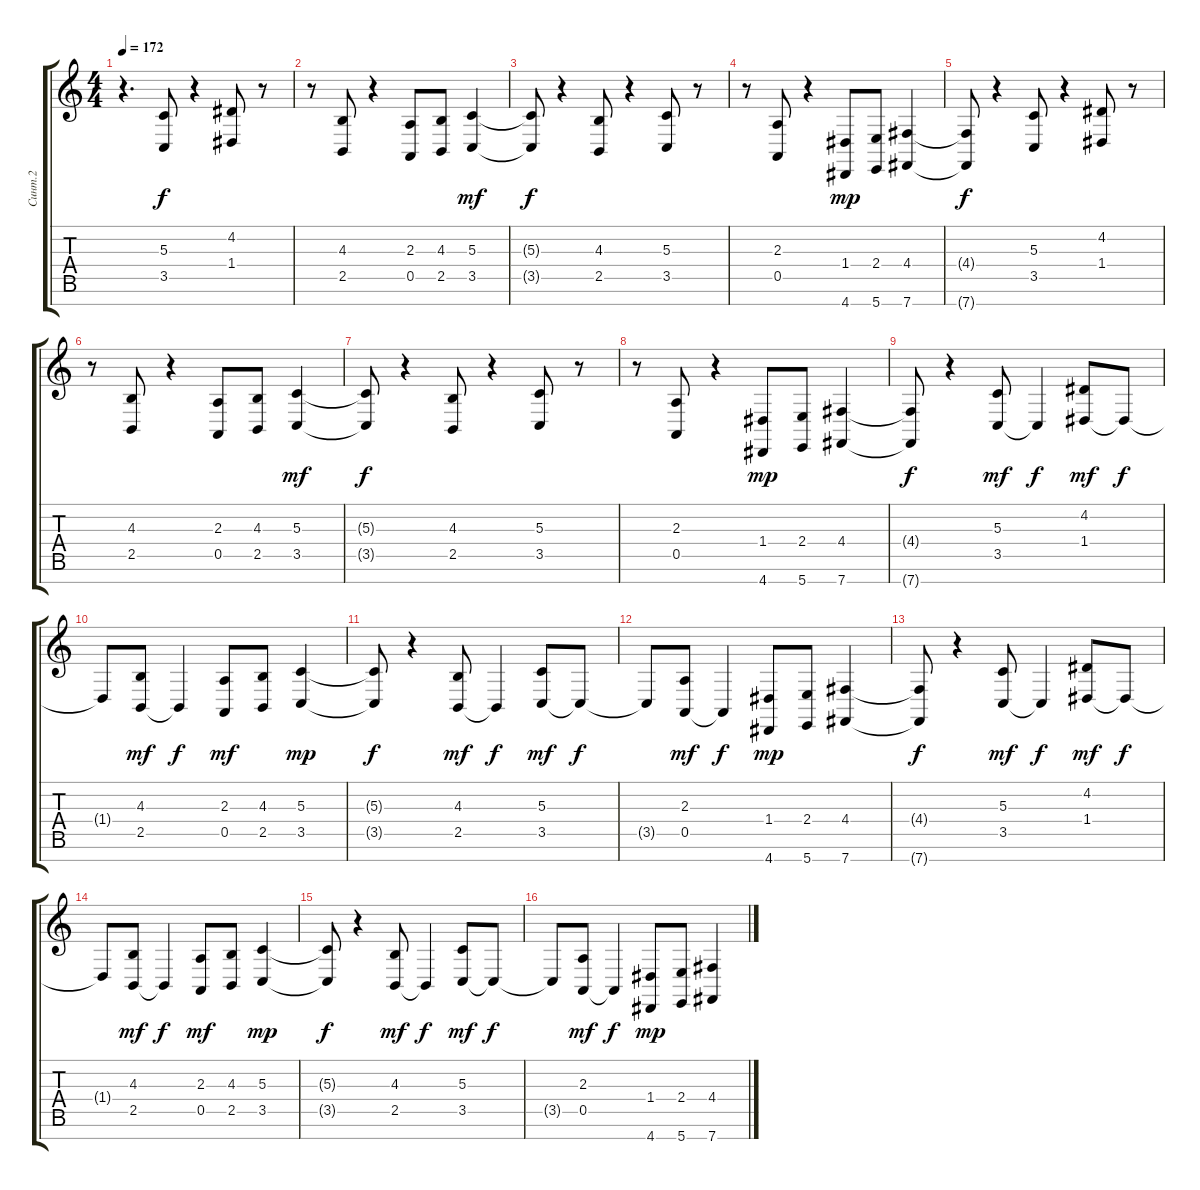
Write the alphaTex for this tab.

\track ("Синт.2" "Синт.2") {instrument stringensemble1}
\staff {score tabs}
\tuning (E4 B3 G3 D3 A2 E2 B1) {hide}
\ts (4 4)
\tempo 172
\clef g2
\ks c
r.4{d dy f instrument stringensemble1} (5.3 3.5).8 r.4 (4.2 1.4).8 r.8 |
r.8 (4.3 2.5).8 r.4 (2.3 0.5).8 (4.3 2.5).8 (5.3 3.5).4{dy mf} |
(5.3{t} 3.5{t}).8{dy f} r.4 (4.3 2.5).8 r.4 (5.3 3.5).8 r.8 |
r.8 (2.3 0.5).8 r.4 (1.4 4.7).8{dy mp} (2.4 5.7).8 (4.4 7.7).4 |
(4.4{t} 7.7{t}).8{dy f} r.4 (5.3 3.5).8 r.4 (4.2 1.4).8 r.8 |
r.8 (4.3 2.5).8 r.4 (2.3 0.5).8 (4.3 2.5).8 (5.3 3.5).4{dy mf} |
(5.3{t} 3.5{t}).8{dy f} r.4 (4.3 2.5).8 r.4 (5.3 3.5).8 r.8 |
r.8 (2.3 0.5).8 r.4 (1.4 4.7).8{dy mp} (2.4 5.7).8 (4.4 7.7).4 |
(4.4{t} 7.7{t}).8{dy f} r.4 (5.3 3.5).8{dy mf} 3.5{t}.4{dy f} (4.2 1.4).8{dy mf} 1.4{t}.8{dy f} |
1.4{t}.8 (4.3 2.5).8{dy mf} 2.5{t}.4{dy f} (2.3 0.5).8{dy mf} (4.3 2.5).8 (5.3 3.5).4{dy mp} |
(5.3{t} 3.5{t}).8{dy f} r.4 (4.3 2.5).8{dy mf} 2.5{t}.4{dy f} (5.3 3.5).8{dy mf} 3.5{t}.8{dy f} |
3.5{t}.8 (2.3 0.5).8{dy mf} 0.5{t}.4{dy f} (1.4 4.7).8{dy mp} (2.4 5.7).8 (4.4 7.7).4 |
(4.4{t} 7.7{t}).8{dy f} r.4 (5.3 3.5).8{dy mf} 3.5{t}.4{dy f} (4.2 1.4).8{dy mf} 1.4{t}.8{dy f} |
1.4{t}.8 (4.3 2.5).8{dy mf} 2.5{t}.4{dy f} (2.3 0.5).8{dy mf} (4.3 2.5).8 (5.3 3.5).4{dy mp} |
(5.3{t} 3.5{t}).8{dy f} r.4 (4.3 2.5).8{dy mf} 2.5{t}.4{dy f} (5.3 3.5).8{dy mf} 3.5{t}.8{dy f} |
3.5{t}.8 (2.3 0.5).8{dy mf} 0.5{t}.4{dy f} (1.4 4.7).8{dy mp} (2.4 5.7).8 (4.4 7.7).4
